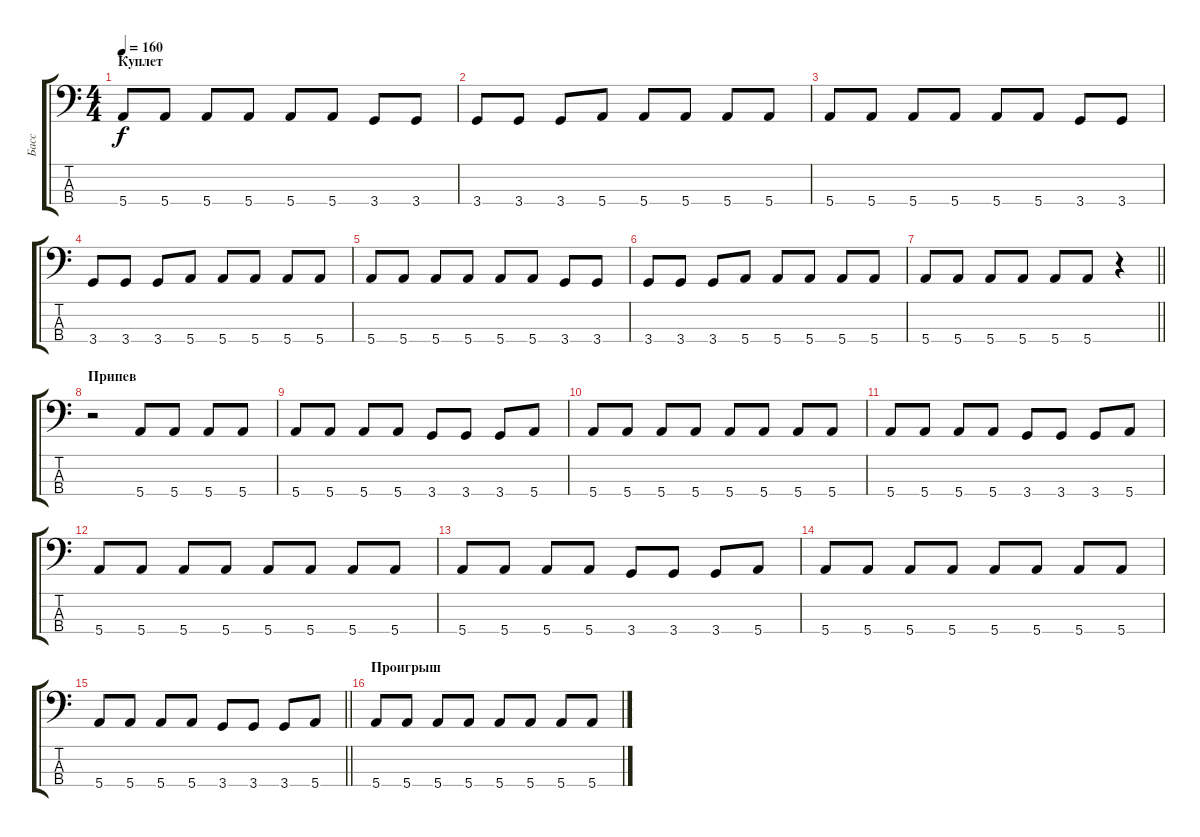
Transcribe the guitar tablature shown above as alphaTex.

\track ("Басс" "Басс") {instrument electricbassfinger}
\staff {score tabs}
\tuning (G2 D2 A1 E1) {hide}
\ts (4 4)
\section ("" "Куплет")
\tempo 160
\clef f4
\ks c
5.4.8{dy f} 5.4.8 5.4.8 5.4.8 5.4.8 5.4.8 3.4.8 3.4.8 |
3.4.8 3.4.8 3.4.8 5.4.8 5.4.8 5.4.8 5.4.8 5.4.8 |
5.4.8 5.4.8 5.4.8 5.4.8 5.4.8 5.4.8 3.4.8 3.4.8 |
3.4.8 3.4.8 3.4.8 5.4.8 5.4.8 5.4.8 5.4.8 5.4.8 |
5.4.8 5.4.8 5.4.8 5.4.8 5.4.8 5.4.8 3.4.8 3.4.8 |
3.4.8 3.4.8 3.4.8 5.4.8 5.4.8 5.4.8 5.4.8 5.4.8 |
\barLineRight lightlight
5.4.8 5.4.8 5.4.8 5.4.8 5.4.8 5.4.8 r.4 |
\section ("" "Припев")
r.2 5.4.8 5.4.8 5.4.8 5.4.8 |
5.4.8 5.4.8 5.4.8 5.4.8 3.4.8 3.4.8 3.4.8 5.4.8 |
5.4.8 5.4.8 5.4.8 5.4.8 5.4.8 5.4.8 5.4.8 5.4.8 |
5.4.8 5.4.8 5.4.8 5.4.8 3.4.8 3.4.8 3.4.8 5.4.8 |
5.4.8 5.4.8 5.4.8 5.4.8 5.4.8 5.4.8 5.4.8 5.4.8 |
5.4.8 5.4.8 5.4.8 5.4.8 3.4.8 3.4.8 3.4.8 5.4.8 |
5.4.8 5.4.8 5.4.8 5.4.8 5.4.8 5.4.8 5.4.8 5.4.8 |
\barLineRight lightlight
5.4.8 5.4.8 5.4.8 5.4.8 3.4.8 3.4.8 3.4.8 5.4.8 |
\section ("" "Проигрыш")
5.4.8 5.4.8 5.4.8 5.4.8 5.4.8 5.4.8 5.4.8 5.4.8
